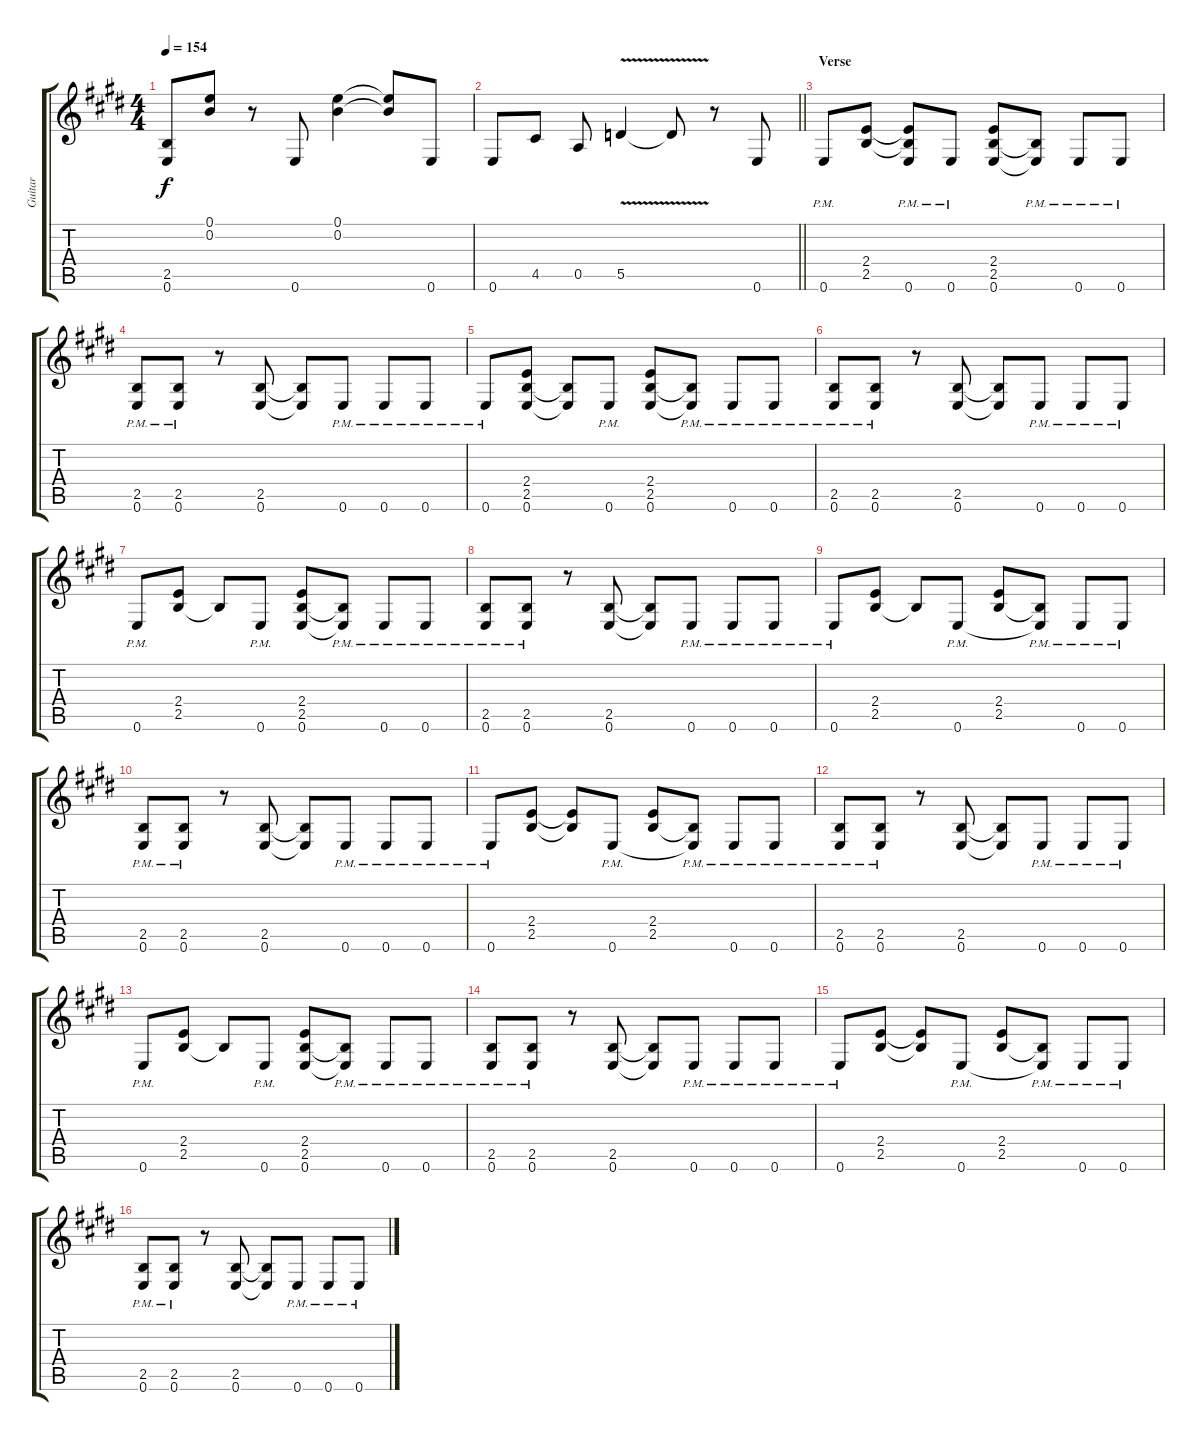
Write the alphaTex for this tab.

\track ("Guitar" "Guitar") {instrument overdrivenguitar}
\staff {score tabs}
\tuning (E4 B3 G3 D3 A2 E2) {hide}
\ts (4 4)
\tempo 154
\clef g2
\ks e
(2.5 0.6).8{dy f} (0.1 0.2).8 r.8 0.6.8 (0.1 0.2).4 (0.1{t} 0.2{t}).8 0.6.8 |
\barLineRight lightlight
0.6.8 4.5.8 0.5.8 5.5{v}.4 5.5{t}.8 r.8 0.6.8 |
\section ("" "Verse")
0.6{pm}.8 (2.4 2.5).8 (2.4{t} 2.5{t} 0.6{pm}).8 0.6{pm}.8 (2.4 2.5 0.6).8 (2.5{t} 0.6{pm t}).8 0.6{pm}.8 0.6{pm}.8 |
(2.5{pm} 0.6{pm}).8 (2.5{pm} 0.6{pm}).8 r.8 (2.5 0.6).8 (2.5{t} 0.6{t}).8 0.6{pm}.8 0.6{pm}.8 0.6{pm}.8 |
0.6{pm}.8 (2.4 2.5 0.6).8 (2.5{t} 0.6{t}).8 0.6{pm}.8 (2.4 2.5 0.6).8 (2.5{t} 0.6{pm t}).8 0.6{pm}.8 0.6{pm}.8 |
(2.5{pm} 0.6{pm}).8 (2.5{pm} 0.6{pm}).8 r.8 (2.5 0.6).8 (2.5{t} 0.6{t}).8 0.6{pm}.8 0.6{pm}.8 0.6{pm}.8 |
0.6{pm}.8 (2.4 2.5).8 2.5{t}.8 0.6{pm}.8 (2.4 2.5 0.6).8 (2.5{t} 0.6{pm t}).8 0.6{pm}.8 0.6{pm}.8 |
(2.5{pm} 0.6{pm}).8 (2.5{pm} 0.6{pm}).8 r.8 (2.5 0.6).8 (2.5{t} 0.6{t}).8 0.6{pm}.8 0.6{pm}.8 0.6{pm}.8 |
0.6{pm}.8 (2.4 2.5).8 2.5{t}.8 0.6{pm}.8 (2.4 2.5).8 (2.5{t} 0.6{pm t}).8 0.6{pm}.8 0.6{pm}.8 |
(2.5{pm} 0.6{pm}).8 (2.5{pm} 0.6{pm}).8 r.8 (2.5 0.6).8 (2.5{t} 0.6{t}).8 0.6{pm}.8 0.6{pm}.8 0.6{pm}.8 |
0.6{pm}.8 (2.4 2.5).8 (2.4{t} 2.5{t}).8 0.6{pm}.8 (2.4 2.5).8 (2.5{t} 0.6{pm t}).8 0.6{pm}.8 0.6{pm}.8 |
(2.5{pm} 0.6{pm}).8 (2.5{pm} 0.6{pm}).8 r.8 (2.5 0.6).8 (2.5{t} 0.6{t}).8 0.6{pm}.8 0.6{pm}.8 0.6{pm}.8 |
0.6{pm}.8 (2.4 2.5).8 2.5{t}.8 0.6{pm}.8 (2.4 2.5 0.6).8 (2.5{t} 0.6{pm t}).8 0.6{pm}.8 0.6{pm}.8 |
(2.5{pm} 0.6{pm}).8 (2.5{pm} 0.6{pm}).8 r.8 (2.5 0.6).8 (2.5{t} 0.6{t}).8 0.6{pm}.8 0.6{pm}.8 0.6{pm}.8 |
0.6{pm}.8 (2.4 2.5).8 (2.4{t} 2.5{t}).8 0.6{pm}.8 (2.4 2.5).8 (2.5{t} 0.6{pm t}).8 0.6{pm}.8 0.6{pm}.8 |
(2.5{pm} 0.6{pm}).8 (2.5{pm} 0.6{pm}).8 r.8 (2.5 0.6).8 (2.5{t} 0.6{t}).8 0.6{pm}.8 0.6{pm}.8 0.6{pm}.8
